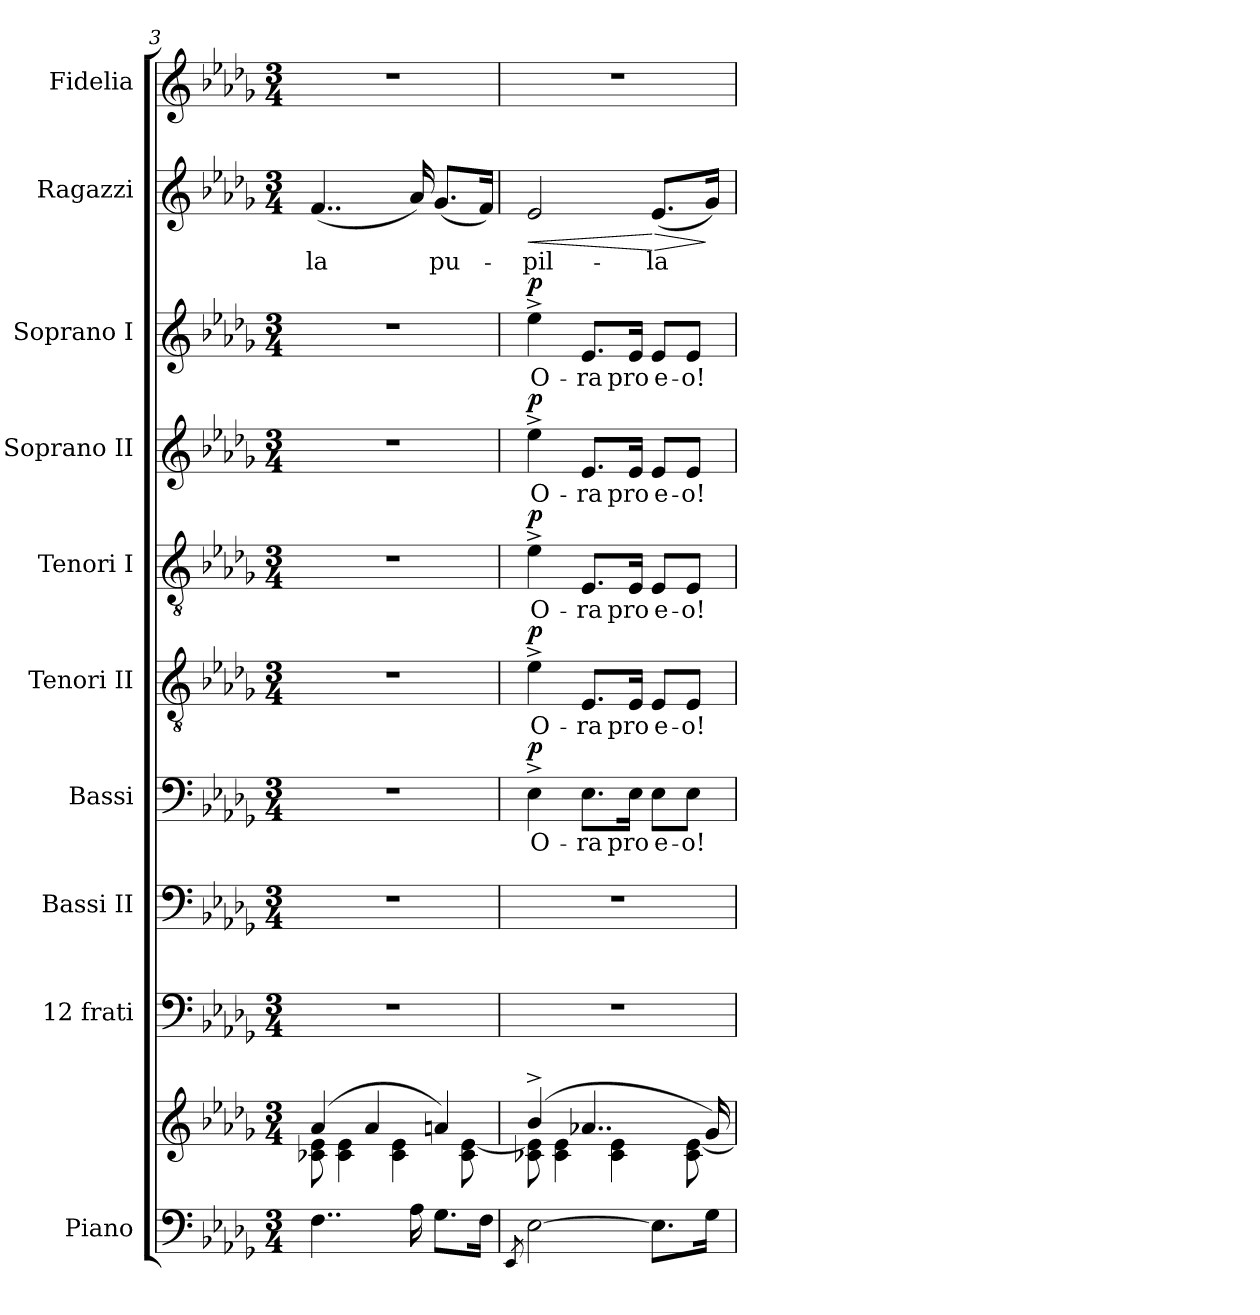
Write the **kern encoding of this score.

**kern	**kern	**kern	**kern	**kern	**text	**dynam	**kern	**text	**dynam	**kern	**text	**dynam	**kern	**text	**dynam	**kern	**text	**dynam	**kern	**text	**dynam	**kern
*part10	*part10	*part9	*part8	*part7	*part7	*part7	*part6	*part6	*part6	*part5	*part5	*part5	*part4	*part4	*part4	*part3	*part3	*part3	*part2	*part2	*part2	*part1
*staff11	*staff10	*staff9	*staff8	*staff7	*staff7	*staff7	*staff6	*staff6	*staff6	*staff5	*staff5	*staff5	*staff4	*staff4	*staff4	*staff3	*staff3	*staff3	*staff2	*staff2	*staff2	*staff1
*I"Piano	*	*I"12 frati	*I"Bassi II	*I"Bassi	*	*	*I"Tenori II	*	*	*I"Tenori I	*	*	*I"Soprano II	*	*	*I"Soprano I	*	*	*I"Ragazzi	*	*	*I"Fidelia
*I'Pno.	*	*I'12 f.	*I'B.II	*I'B.	*	*	*I'T.II	*	*	*I'T.I	*	*	*I'S.II	*	*	*I'S.I	*	*	*I'Rzi.	*	*	*I'F.
*clefF4	*clefG2	*clefF4	*clefF4	*clefF4	*	*	*clefGv2	*	*	*clefGv2	*	*	*clefG2	*	*	*clefG2	*	*	*clefG2	*	*	*clefG2
*k[b-e-a-d-g-]	*k[b-e-a-d-g-]	*k[b-e-a-d-g-]	*k[b-e-a-d-g-]	*k[b-e-a-d-g-]	*	*	*k[b-e-a-d-g-]	*	*	*k[b-e-a-d-g-]	*	*	*k[b-e-a-d-g-]	*	*	*k[b-e-a-d-g-]	*	*	*k[b-e-a-d-g-]	*	*	*k[b-e-a-d-g-]
*M3/4	*M3/4	*M3/4	*M3/4	*M3/4	*	*	*M3/4	*	*	*M3/4	*	*	*M3/4	*	*	*M3/4	*	*	*M3/4	*	*	*M3/4
=3	=3	=3	=3	=3	=3	=3	=3	=3	=3	=3	=3	=3	=3	=3	=3	=3	=3	=3	=3	=3	=3	=3
*	*^	*	*	*	*	*	*	*	*	*	*	*	*	*	*	*	*	*	*	*	*	*
!	!	!	!	!	!	!	!	!	!	!	!	!	!	!	!	!	!	!	!	!	!LO:LY:b	!	!
4..F\	(>4a-/	8c-X\ 8e-\	2.r	2.r	2.r	.	.	2.r	.	.	2.r	.	.	2.r	.	.	2.r	.	.	(<4..f/	la	.	2.r
.	.	4c-\ 4e-\	.	.	.	.	.	.	.	.	.	.	.	.	.	.	.	.	.	.	.	.	.
.	4a-/	.	.	.	.	.	.	.	.	.	.	.	.	.	.	.	.	.	.	.	.	.	.
.	.	4c-\ 4e-\	.	.	.	.	.	.	.	.	.	.	.	.	.	.	.	.	.	.	.	.	.
16A-\	.	.	.	.	.	.	.	.	.	.	.	.	.	.	.	.	.	.	.	16a-/)	.	.	.
!	!	!	!	!	!	!	!	!	!	!	!	!	!	!	!	!	!	!	!	!	!LO:LY:b	!	!
8.G-\L	4an/)	.	.	.	.	.	.	.	.	.	.	.	.	.	.	.	.	.	.	(<8.g-/L	pu-	.	.
.	.	8c-\ [8e-\	.	.	.	.	.	.	.	.	.	.	.	.	.	.	.	.	.	.	.	.	.
16F\Jk	.	.	.	.	.	.	.	.	.	.	.	.	.	.	.	.	.	.	.	16f/Jk)	.	.	.
!!LO:LB:g=z
=4	=4	=4	=4	=4	=4	=4	=4	=4	=4	=4	=4	=4	=4	=4	=4	=4	=4	=4	=4	=4	=4	=4	=4
8qEE-/	.	.	.	.	.	.	.	.	.	.	.	.	.	.	.	.	.	.	.	.	.	.	.
!	!	!	!	!	!	!LO:LY:b	!LO:DY:a	!	!LO:LY:b	!LO:DY:a	!	!LO:LY:b	!LO:DY:a	!	!LO:LY:b	!LO:DY:a	!	!LO:LY:b	!LO:DY:a	!	!LO:LY:b	!LO:HP:b	!
[2E-\	(>4b-^/	8c-X\ 8e-\]	2.r	2.r	4E-^\	O-	p	4e-^\	O-	p	4e-^\	O-	p	4ee-^\	O-	p	4ee-^\	O-	p	2e-/	-pil-	<	2.r
.	.	4c-\ 4e-\	.	.	.	.	.	.	.	.	.	.	.	.	.	.	.	.	.	.	.	.	.
!	!	!	!	!	!	!LO:LY:b	!	!	!LO:LY:b	!	!	!LO:LY:b	!	!	!LO:LY:b	!	!	!LO:LY:b	!	!	!	!	!
.	4..a-X/	.	.	.	8.E-\L	-ra	.	8.E-/L	-ra	.	8.E-/L	-ra	.	8.e-/L	-ra	.	8.e-/L	-ra	.	.	.	.	.
.	.	4c-\ 4e-\	.	.	.	.	.	.	.	.	.	.	.	.	.	.	.	.	.	.	.	.	.
!	!	!	!	!	!	!LO:LY:b	!	!	!LO:LY:b	!	!	!LO:LY:b	!	!	!LO:LY:b	!	!	!LO:LY:b	!	!	!	!	!
.	.	.	.	.	16E-\Jk	pro	.	16E-/Jk	pro	.	16E-/Jk	pro	.	16e-/Jk	pro	.	16e-/Jk	pro	.	.	.	.	.
!	!	!	!	!	!	!LO:LY:b	!	!	!LO:LY:b	!	!	!LO:LY:b	!	!	!LO:LY:b	!	!	!LO:LY:b	!	!	!LO:LY:b	!LO:HP:n=1:b	!
8.E-\L]	.	.	.	.	8E-\L	e-	.	8E-/L	e-	.	8E-/L	e-	.	8e-/L	e-	.	8e-/L	e-	.	(<8.e-/L	-la	[ >	.
!	!	!	!	!	!	!LO:LY:b	!	!	!LO:LY:b	!	!	!LO:LY:b	!	!	!LO:LY:b	!	!	!LO:LY:b	!	!	!	!	!
.	.	8c-\ [8e-\	.	.	8E-\J	-o!	.	8E-/J	-o!	.	8E-/J	-o!	.	8e-/J	-o!	.	8e-/J	-o!	.	.	.	.	.
16G-\Jk	16g-/)	.	.	.	.	.	.	.	.	.	.	.	.	.	.	.	.	.	.	16g-/Jk)	.	]	.
*	*v	*v	*	*	*	*	*	*	*	*	*	*	*	*	*	*	*	*	*	*	*	*	*
=	=	=	=	=	=	=	=	=	=	=	=	=	=	=	=	=	=	=	=	=	=	=
*-	*-	*-	*-	*-	*-	*-	*-	*-	*-	*-	*-	*-	*-	*-	*-	*-	*-	*-	*-	*-	*-	*-
